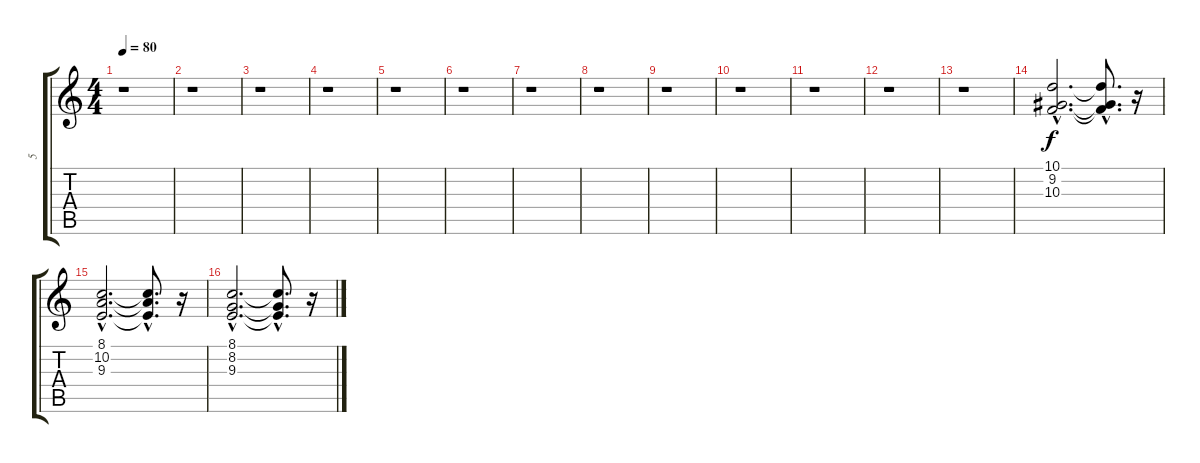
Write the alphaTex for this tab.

\track ("5" "5") {instrument pad1newage}
\staff {score tabs}
\tuning (E4 B3 G3 D3 A2 E2) {hide}
\ts (4 4)
\tempo 80
\clef g2
\ks c
r.1{dy f instrument pad1newage} |
r.1 |
r.1 |
r.1 |
r.1 |
r.1 |
r.1 |
r.1 |
r.1 |
r.1 |
r.1 |
r.1 |
r.1 |
(10.1{hac} 9.2{hac} 10.3{hac}).2{d} (10.1{hac t} 9.2{hac t} 10.3{hac t}).8{d} r.16 |
(8.1{hac} 10.2{hac} 9.3{hac}).2{d} (8.1{hac t} 10.2{hac t} 9.3{hac t}).8{d} r.16 |
(8.1{hac} 8.2{hac} 9.3{hac}).2{d} (8.1{hac t} 8.2{hac t} 9.3{hac t}).8{d} r.16
